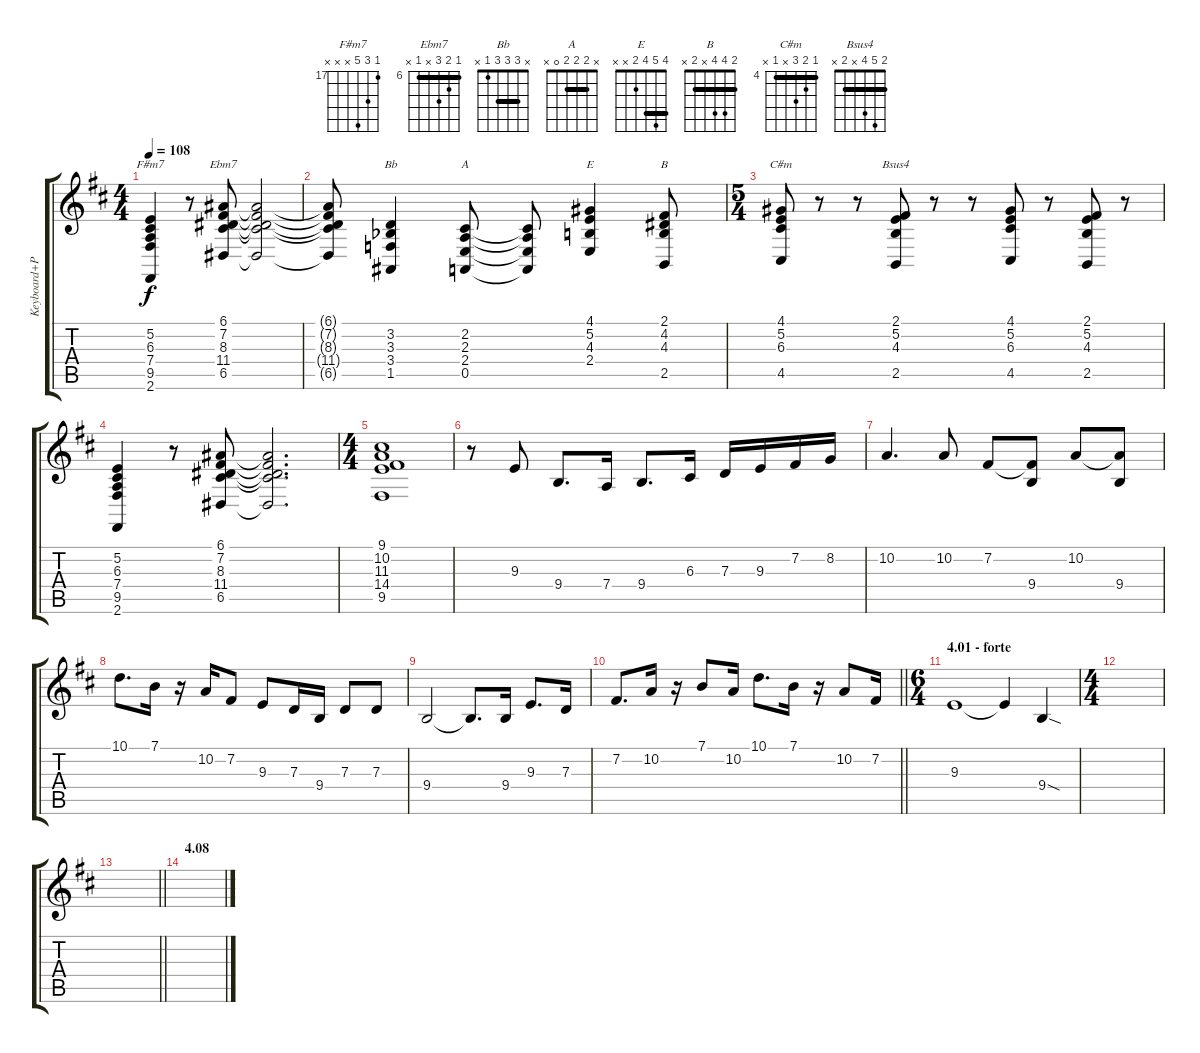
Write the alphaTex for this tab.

\track ("Keyboard+Piano" "Keyboard+P") {instrument clavinet}
\staff {score tabs}
\tuning (E4 B3 G3 D3 A2 E2) {hide}
\chord ("F#m7" 17 19 21 x x x) {firstfret 17}
\chord ("Ebm7" 6 7 8 x 6 x) {firstfret 6 barre 6}
\chord ("Bb" x 3 3 3 1 x) {barre 3}
\chord ("A" x 2 2 2 0 x) {barre 2}
\chord ("E" 4 5 4 2 x x) {barre 4}
\chord ("B" 2 4 4 x 2 x) {barre 2}
\chord ("C#m" 4 5 6 x 4 x) {firstfret 4 barre 4}
\chord ("Bsus4" 2 5 4 x 2 x) {barre 2}
\ts (4 4)
\tempo 108
\clef g2
\ks d
(5.2 6.3 7.4 9.5 2.6).4{ch "F#m7" dy f} r.8 (6.1 7.2 8.3 11.4 6.5).8{ch "Ebm7"} (6.1{t} 7.2{t} 8.3{t} 11.4{t} 6.5{t}).2 |
(6.1{t} 7.2{t} 8.3{t} 11.4{t} 6.5{t}).8 (3.2 3.3{acc b} 3.4 1.5).4{ch "Bb"} (2.2 2.3 2.4 0.5).8{ch "A"} (2.2{t} 2.3{t} 2.4{t} 0.5{t}).8 (4.1 5.2 4.3 2.4).4{ch "E"} (2.1 4.2 4.3 2.5).8{ch "B"} |
\ts (5 4)
(4.1 5.2 6.3 4.5).8{ch "C#m"} r.8 r.8 (2.1 5.2 4.3 2.5).8{ch "Bsus4"} r.8 r.8 (4.1 5.2 6.3 4.5).8 r.8 (2.1 5.2 4.3 2.5).8 r.8 |
(5.2 6.3 7.4 9.5 2.6).4 r.8 (6.1 7.2 8.3 11.4 6.5).8 (6.1{t} 7.2{t} 8.3{t} 11.4{t} 6.5{t}).2{d} |
\ts (4 4)
(9.1 10.2 11.3 14.4 9.5).1 |
r.8 9.3.8 9.4.8{d} 7.4.16 9.4.8{d} 6.3.16 7.3.16 9.3.16 7.2.16 8.2.16 |
10.2.4{d} 10.2.8 7.2.8 (7.2{t} 9.4).8 10.2.8 (10.2{t} 9.4).8 |
10.1.8{d} 7.1.16 r.16 10.2.16 7.2.8 9.3.8 7.3.16 9.4.16 7.3.8 7.3.8 |
9.4.2 9.4{t}.8{d} 9.4.16 9.3.8{d} 7.3.16 |
\barLineRight lightlight
7.2.8{d} 10.2.16 r.16 7.1.8 10.2.16 10.1.8{d} 7.1.16 r.16 10.2.8 7.2.16 |
\ts (6 4)
\section ("" "4.01 - forte")
9.3.1 9.3{t}.4 9.4{sod}.4 |
\ts (4 4)
|
\barLineRight lightlight
|
\section ("" "4.08")
